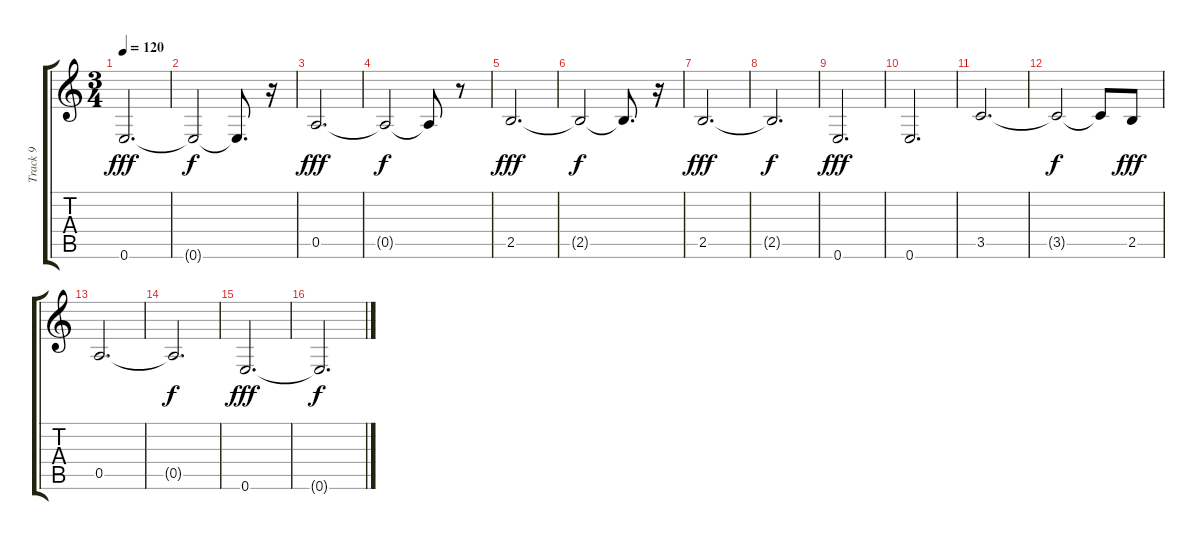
\track ("Track 9" "Track 9") {instrument acousticguitarnylon}
\staff {score tabs}
\tuning (E4 B3 G3 D3 A2 E2) {hide}
\ts (3 4)
\tempo 120
\clef g2
\ks c
0.6.2{d dy fff} |
0.6{t}.2{dy f} 0.6{t}.8{d} r.16 |
0.5.2{d dy fff} |
0.5{t}.2{dy f} 0.5{t}.8 r.8 |
2.5.2{d dy fff} |
2.5{t}.2{dy f} 2.5{t}.8{d} r.16 |
2.5.2{d dy fff} |
2.5{t}.2{d dy f} |
0.6.2{d dy fff} |
0.6.2{d} |
3.5.2{d} |
3.5{t}.2{dy f} 3.5{t}.8 2.5.8{dy fff} |
0.5.2{d} |
0.5{t}.2{d dy f} |
0.6.2{d dy fff} |
0.6{t}.2{d dy f}
